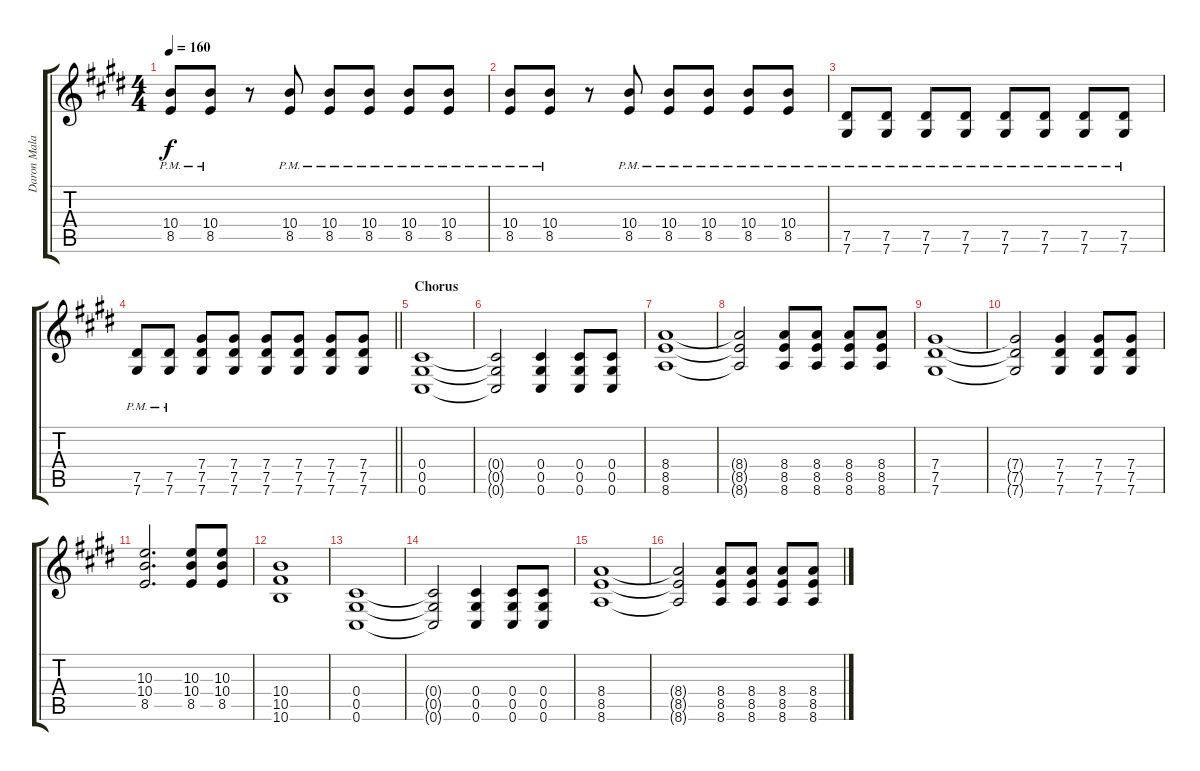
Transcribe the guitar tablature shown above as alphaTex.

\track ("Daron Malakian [Lead Guitar]" "Daron Mala") {instrument distortionguitar}
\staff {score tabs}
\tuning (Eb4 Bb3 Gb3 Db3 Ab2 Db2) {hide}
\ts (4 4)
\tempo 160
\clef g2
\ks c#minor
(10.4 8.5{pm}).8{dy f} (10.4 8.5{pm}).8 r.8 (10.4 8.5{pm}).8 (10.4 8.5{pm}).8 (10.4 8.5{pm}).8 (10.4 8.5{pm}).8 (10.4 8.5{pm}).8 |
(10.4 8.5{pm}).8 (10.4 8.5{pm}).8 r.8 (10.4 8.5{pm}).8 (10.4 8.5{pm}).8 (10.4 8.5{pm}).8 (10.4 8.5{pm}).8 (10.4 8.5{pm}).8 |
(7.5{pm} 7.6{pm}).8 (7.5{pm} 7.6{pm}).8 (7.5{pm} 7.6{pm}).8 (7.5{pm} 7.6{pm}).8 (7.5{pm} 7.6{pm}).8 (7.5{pm} 7.6{pm}).8 (7.5{pm} 7.6{pm}).8 (7.5{pm} 7.6{pm}).8 |
\barLineRight lightlight
(7.5{pm} 7.6{pm}).8 (7.5{pm} 7.6{pm}).8 (7.4 7.5 7.6).8 (7.4 7.5 7.6).8 (7.4 7.5 7.6).8 (7.4 7.5 7.6).8 (7.4 7.5 7.6).8 (7.4 7.5 7.6).8 |
\section ("" "Chorus")
(0.4 0.5 0.6).1 |
(0.4{t} 0.5{t} 0.6{t}).2 (0.4 0.5 0.6).4 (0.4 0.5 0.6).8 (0.4 0.5 0.6).8 |
(8.4 8.5 8.6).1 |
(8.4{t} 8.5{t} 8.6{t}).2 (8.4 8.5 8.6).8 (8.4 8.5 8.6).8 (8.4 8.5 8.6).8 (8.4 8.5 8.6).8 |
(7.4 7.5 7.6).1 |
(7.4{t} 7.5{t} 7.6{t}).2 (7.4 7.5 7.6).4 (7.4 7.5 7.6).8 (7.4 7.5 7.6).8 |
(10.3 10.4 8.5).2{d} (10.3 10.4 8.5).8 (10.3 10.4 8.5).8 |
(10.4 10.5 10.6).1 |
(0.4 0.5 0.6).1 |
(0.4{t} 0.5{t} 0.6{t}).2 (0.4 0.5 0.6).4 (0.4 0.5 0.6).8 (0.4 0.5 0.6).8 |
(8.4 8.5 8.6).1 |
(8.4{t} 8.5{t} 8.6{t}).2 (8.4 8.5 8.6).8 (8.4 8.5 8.6).8 (8.4 8.5 8.6).8 (8.4 8.5 8.6).8
